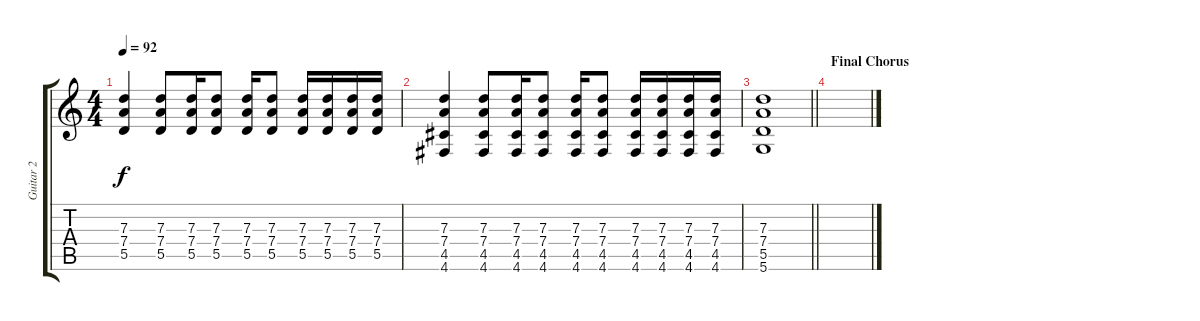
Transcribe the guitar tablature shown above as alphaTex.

\track ("Guitar 2" "Guitar 2") {instrument electricguitarclean}
\staff {score tabs}
\tuning (E4 B3 G3 D3 A2 D2) {hide}
\ts (4 4)
\tempo 92
\clef g2
\ks c
(7.3 7.4 5.5).4{dy f} (7.3 7.4 5.5).8 (7.3 7.4 5.5).16 (7.3 7.4 5.5).8 (7.3 7.4 5.5).16 (7.3 7.4 5.5).8 (7.3 7.4 5.5).16 (7.3 7.4 5.5).16 (7.3 7.4 5.5).16 (7.3 7.4 5.5).16 |
(7.3 7.4 4.5 4.6).4 (7.3 7.4 4.5 4.6).8 (7.3 7.4 4.5 4.6).16 (7.3 7.4 4.5 4.6).8 (7.3 7.4 4.5 4.6).16 (7.3 7.4 4.5 4.6).8 (7.3 7.4 4.5 4.6).16 (7.3 7.4 4.5 4.6).16 (7.3 7.4 4.5 4.6).16 (7.3 7.4 4.5 4.6).16 |
\barLineRight lightlight
(7.3 7.4 5.5 5.6).1 |
\section ("" "Final Chorus")
